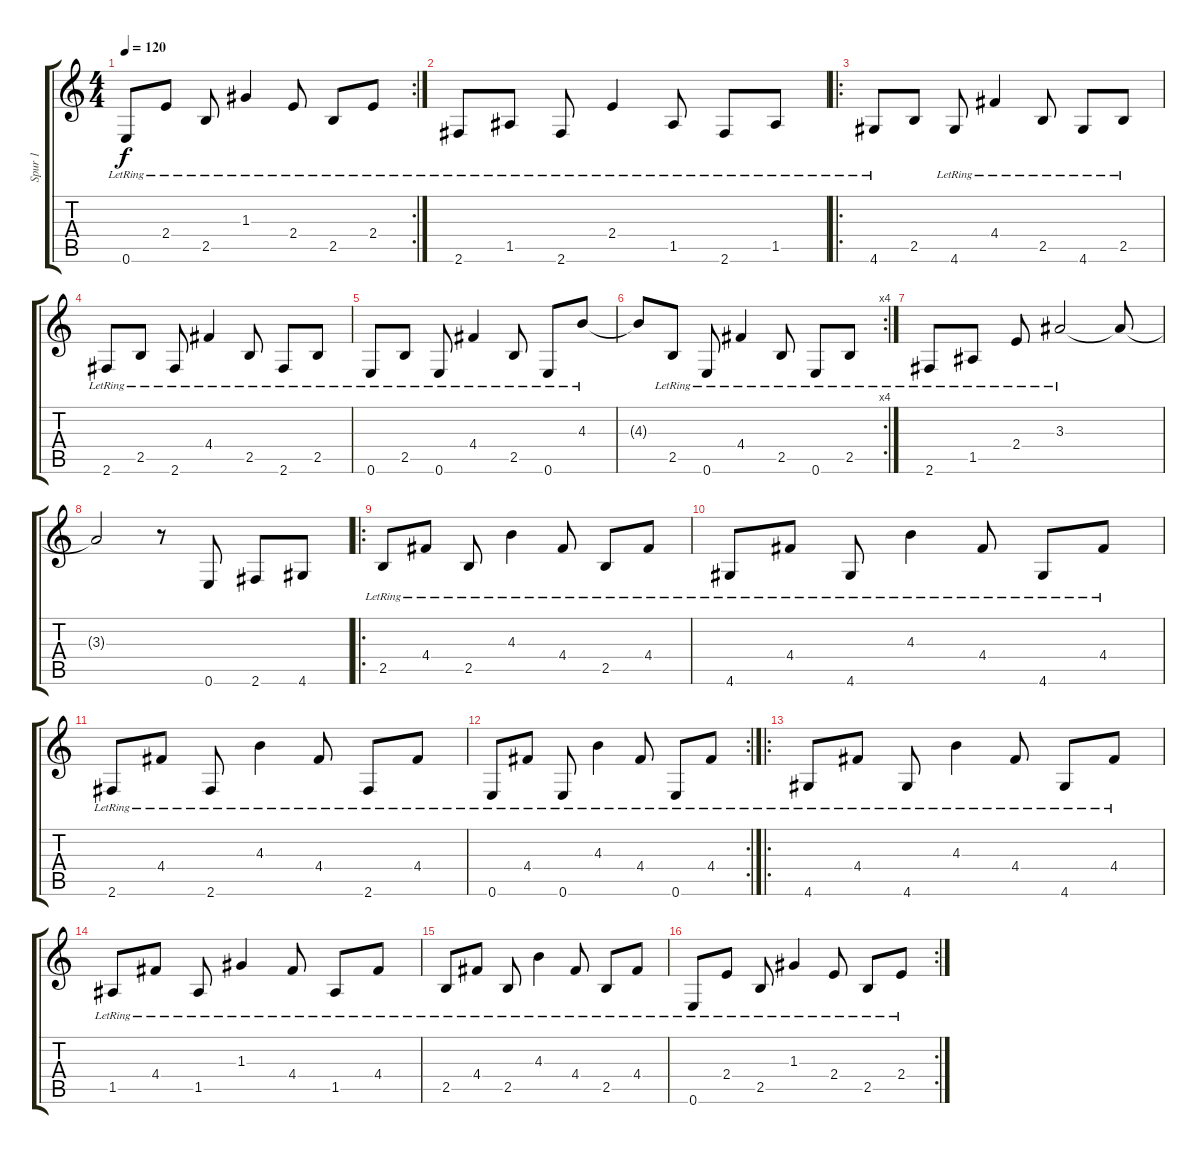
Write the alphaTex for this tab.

\track ("Spur 1" "Spur 1") {instrument acousticguitarnylon}
\staff {score tabs}
\tuning (E4 B3 G3 D3 A2 E2) {hide}
\rc 2
\ts (4 4)
\tempo 120
\clef g2
\ks c
0.6{lr}.8{dy f} 2.4{lr}.8 2.5{lr}.8 1.3{lr}.4 2.4{lr}.8 2.5{lr}.8 2.4{lr}.8 |
2.6{lr}.8 1.5{lr}.8 2.6{lr}.8 2.4{lr}.4 1.5{lr}.8 2.6{lr}.8 1.5{lr}.8 |
\ro
4.6{lr}.8 2.5.8 4.6{lr}.8 4.4{lr}.4 2.5{lr}.8 4.6{lr}.8 2.5{lr}.8 |
2.6{lr}.8 2.5{lr}.8 2.6{lr}.8 4.4{lr}.4 2.5{lr}.8 2.6{lr}.8 2.5{lr}.8 |
0.6{lr}.8 2.5{lr}.8 0.6{lr}.8 4.4{lr}.4 2.5{lr}.8 0.6{lr}.8 4.3{lr}.8 |
\rc 4
4.3{t}.8 2.5{lr}.8 0.6{lr}.8 4.4{lr}.4 2.5{lr}.8 0.6{lr}.8 2.5{lr}.8 |
2.6{lr}.8 1.5{lr}.8 2.4{lr}.8 3.3{lr}.2 3.3{t}.8 |
3.3{t}.2 r.8 0.6.8 2.6.8 4.6.8 |
\ro
2.5{lr}.8 4.4{lr}.8 2.5{lr}.8 4.3{lr}.4 4.4{lr}.8 2.5{lr}.8 4.4{lr}.8 |
4.6{lr}.8 4.4{lr}.8 4.6{lr}.8 4.3{lr}.4 4.4{lr}.8 4.6{lr}.8 4.4{lr}.8 |
2.6{lr}.8 4.4{lr}.8 2.6{lr}.8 4.3{lr}.4 4.4{lr}.8 2.6{lr}.8 4.4{lr}.8 |
\rc 2
0.6{lr}.8 4.4{lr}.8 0.6{lr}.8 4.3{lr}.4 4.4{lr}.8 0.6{lr}.8 4.4{lr}.8 |
\ro
4.6{lr}.8 4.4{lr}.8 4.6{lr}.8 4.3{lr}.4 4.4{lr}.8 4.6{lr}.8 4.4{lr}.8 |
1.5{lr}.8 4.4{lr}.8 1.5{lr}.8 1.3{lr}.4 4.4{lr}.8 1.5{lr}.8 4.4{lr}.8 |
2.5{lr}.8 4.4{lr}.8 2.5{lr}.8 4.3{lr}.4 4.4{lr}.8 2.5{lr}.8 4.4{lr}.8 |
\rc 2
0.6{lr}.8 2.4{lr}.8 2.5{lr}.8 1.3{lr}.4 2.4{lr}.8 2.5{lr}.8 2.4{lr}.8
